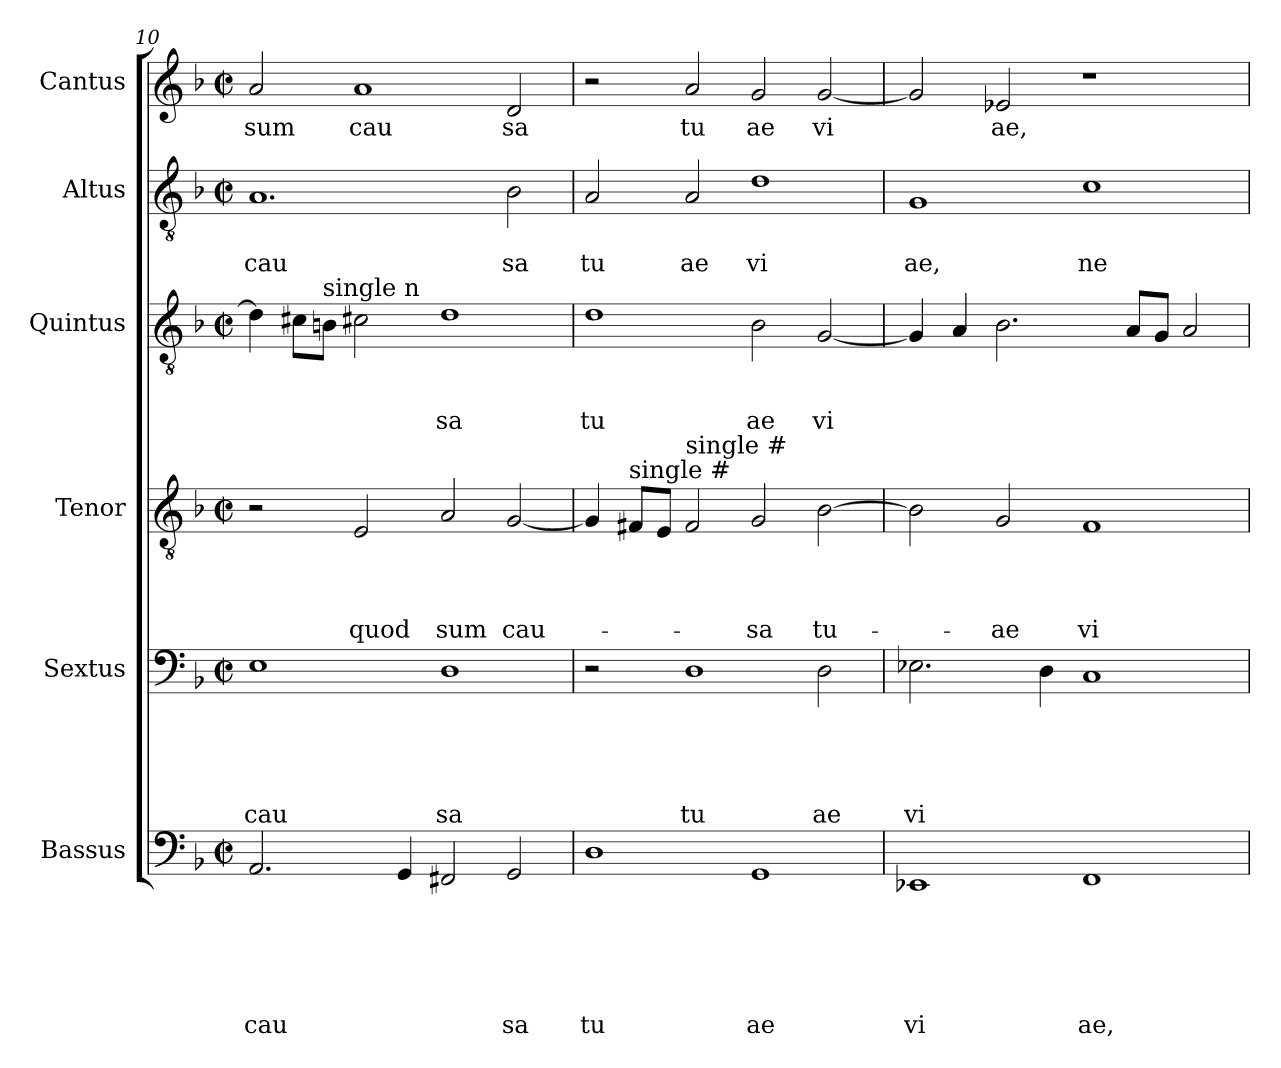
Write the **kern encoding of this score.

**kern	**text	**text	**text	**text	**text	**text	**kern	**text	**text	**text	**text	**text	**kern	**text	**text	**text	**text	**kern	**text	**text	**text	**kern	**text	**text	**kern	**text
*part6	*part6	*part6	*part6	*part6	*part6	*part6	*part5	*part5	*part5	*part5	*part5	*part5	*part4	*part4	*part4	*part4	*part4	*part3	*part3	*part3	*part3	*part2	*part2	*part2	*part1	*part1
*staff6	*staff6	*staff6	*staff6	*staff6	*staff6	*staff6	*staff5	*staff5	*staff5	*staff5	*staff5	*staff5	*staff4	*staff4	*staff4	*staff4	*staff4	*staff3	*staff3	*staff3	*staff3	*staff2	*staff2	*staff2	*staff1	*staff1
*I"Bassus	*	*	*	*	*	*	*I"Sextus	*	*	*	*	*	*I"Tenor	*	*	*	*	*I"Quintus	*	*	*	*I"Altus	*	*	*I"Cantus	*
!!LO:PB:g=z
*clefF4	*	*	*	*	*	*	*clefF4	*	*	*	*	*	*clefGv2	*	*	*	*	*clefGv2	*	*	*	*clefGv2	*	*	*clefG2	*
*k[b-]	*	*	*	*	*	*	*k[b-]	*	*	*	*	*	*k[b-]	*	*	*	*	*k[b-]	*	*	*	*k[b-]	*	*	*k[b-]	*
*F:	*	*	*	*	*	*	*F:	*	*	*	*	*	*F:	*	*	*	*	*F:	*	*	*	*F:	*	*	*F:	*
*M2/2	*	*	*	*	*	*	*M2/2	*	*	*	*	*	*M2/2	*	*	*	*	*M2/2	*	*	*	*M2/2	*	*	*M2/2	*
*met(c|)	*	*	*	*	*	*	*met(c|)	*	*	*	*	*	*met(c|)	*	*	*	*	*met(c|)	*	*	*	*met(c|)	*	*	*met(c|)	*
=10	=10	=10	=10	=10	=10	=10	=10	=10	=10	=10	=10	=10	=10	=10	=10	=10	=10	=10	=10	=10	=10	=10	=10	=10	=10	=10
!	!	!	!	!	!	!LO:LY:b	!	!	!	!	!	!LO:LY:b	!	!	!	!	!	!	!	!	!	!	!	!LO:LY:b	!	!LO:LY:b
2.AA/	.	.	.	.	.	cau	1E	.	.	.	.	cau	2r	.	.	.	.	4d\]	.	.	.	1.A	.	cau	2a/	sum
.	.	.	.	.	.	.	.	.	.	.	.	.	.	.	.	.	.	8c#X\L	.	.	.	.	.	.	.	.
!	!	!	!	!	!	!	!	!	!	!	!	!	!	!	!	!	!	!LO:TX:a:t=single n	!	!	!	!	!	!	!	!
.	.	.	.	.	.	.	.	.	.	.	.	.	.	.	.	.	.	8B\J	.	.	.	.	.	.	.	.
!	!	!	!	!	!	!	!	!	!	!	!	!	!	!	!	!	!LO:LY:b	!	!	!	!	!	!	!	!	!LO:LY:b
.	.	.	.	.	.	.	.	.	.	.	.	.	2E/	.	.	.	quod	2c#X\	.	.	.	.	.	.	1a	cau
4GG/	.	.	.	.	.	.	.	.	.	.	.	.	.	.	.	.	.	.	.	.	.	.	.	.	.	.
!	!	!	!	!	!	!	!	!	!	!	!	!LO:LY:b	!	!	!	!	!LO:LY:b	!	!	!	!LO:LY:b	!	!	!	!	!
2FF#X/	.	.	.	.	.	.	1D	.	.	.	.	sa	2A/	.	.	.	sum	1d	.	.	sa	.	.	.	.	.
!	!	!	!	!	!	!LO:LY:b	!	!	!	!	!	!	!	!	!	!	!LO:LY:b	!	!	!	!	!	!	!LO:LY:b	!	!LO:LY:b
2GG/	.	.	.	.	.	sa	.	.	.	.	.	.	[<2G/	.	.	.	cau-	.	.	.	.	2B-\	.	sa	2d/	sa
=11	=11	=11	=11	=11	=11	=11	=11	=11	=11	=11	=11	=11	=11	=11	=11	=11	=11	=11	=11	=11	=11	=11	=11	=11	=11	=11
!	!	!	!	!	!	!LO:LY:b	!	!	!	!	!	!	!	!	!	!	!	!	!	!	!LO:LY:b	!	!	!LO:LY:b	!	!
1D	.	.	.	.	.	tu	2r	.	.	.	.	.	4G/]	.	.	.	.	1d	.	.	tu	2A/	.	tu	2r	.
!	!	!	!	!	!	!	!	!	!	!	!	!	!LO:TX:a:t=single #	!	!	!	!	!	!	!	!	!	!	!	!	!
.	.	.	.	.	.	.	.	.	.	.	.	.	8F#/L	.	.	.	.	.	.	.	.	.	.	.	.	.
.	.	.	.	.	.	.	.	.	.	.	.	.	8E/J	.	.	.	.	.	.	.	.	.	.	.	.	.
!	!	!	!	!	!	!	!	!	!	!	!	!	!LO:TX:a:t=single #	!	!	!	!	!	!	!	!	!	!	!	!	!
!	!	!	!	!	!	!	!	!	!	!	!	!LO:LY:b	!	!	!	!	!	!	!	!	!	!	!	!LO:LY:b	!	!LO:LY:b
.	.	.	.	.	.	.	1D	.	.	.	.	tu	2F#/	.	.	.	.	.	.	.	.	2A/	.	ae	2a/	tu
!	!	!	!	!	!	!LO:LY:b	!	!	!	!	!	!	!	!	!	!	!LO:LY:b	!	!	!	!LO:LY:b	!	!	!LO:LY:b	!	!LO:LY:b
1GG	.	.	.	.	.	ae	.	.	.	.	.	.	2G/	.	.	.	-sa	2B-\	.	.	ae	1d	.	vi	2g/	ae
!	!	!	!	!	!	!	!	!	!	!	!	!LO:LY:b	!	!	!	!	!LO:LY:b	!	!	!	!LO:LY:b	!	!	!	!	!LO:LY:b
.	.	.	.	.	.	.	2D\	.	.	.	.	ae	[>2B-\	.	.	.	tu-	[<2G/	.	.	vi	.	.	.	[<2g/	vi
=12	=12	=12	=12	=12	=12	=12	=12	=12	=12	=12	=12	=12	=12	=12	=12	=12	=12	=12	=12	=12	=12	=12	=12	=12	=12	=12
!	!	!	!	!	!	!LO:LY:b	!	!	!	!	!	!LO:LY:b	!	!	!	!	!	!	!	!	!	!	!	!LO:LY:b	!	!
1EE-X	.	.	.	.	.	vi	2.E-X\	.	.	.	.	vi	2B-\]	.	.	.	.	4G/]	.	.	.	1G	.	ae,	2g/]	.
.	.	.	.	.	.	.	.	.	.	.	.	.	.	.	.	.	.	4A/	.	.	.	.	.	.	.	.
!	!	!	!	!	!	!	!	!	!	!	!	!	!	!	!	!	!LO:LY:b	!	!	!	!	!	!	!	!	!LO:LY:b
.	.	.	.	.	.	.	.	.	.	.	.	.	2G/	.	.	.	-ae	2.B-\	.	.	.	.	.	.	2e-X/	ae,
.	.	.	.	.	.	.	4D\	.	.	.	.	.	.	.	.	.	.	.	.	.	.	.	.	.	.	.
!	!	!	!	!	!	!LO:LY:b	!	!	!	!	!	!	!	!	!	!	!LO:LY:b	!	!	!	!	!	!	!LO:LY:b	!	!
1FF	.	.	.	.	.	ae,	1C	.	.	.	.	.	1F	.	.	.	vi-	.	.	.	.	1c	.	ne	1r	.
.	.	.	.	.	.	.	.	.	.	.	.	.	.	.	.	.	.	8A/L	.	.	.	.	.	.	.	.
.	.	.	.	.	.	.	.	.	.	.	.	.	.	.	.	.	.	8G/J	.	.	.	.	.	.	.	.
.	.	.	.	.	.	.	.	.	.	.	.	.	.	.	.	.	.	2A/	.	.	.	.	.	.	.	.
=	=	=	=	=	=	=	=	=	=	=	=	=	=	=	=	=	=	=	=	=	=	=	=	=	=	=
*-	*-	*-	*-	*-	*-	*-	*-	*-	*-	*-	*-	*-	*-	*-	*-	*-	*-	*-	*-	*-	*-	*-	*-	*-	*-	*-
